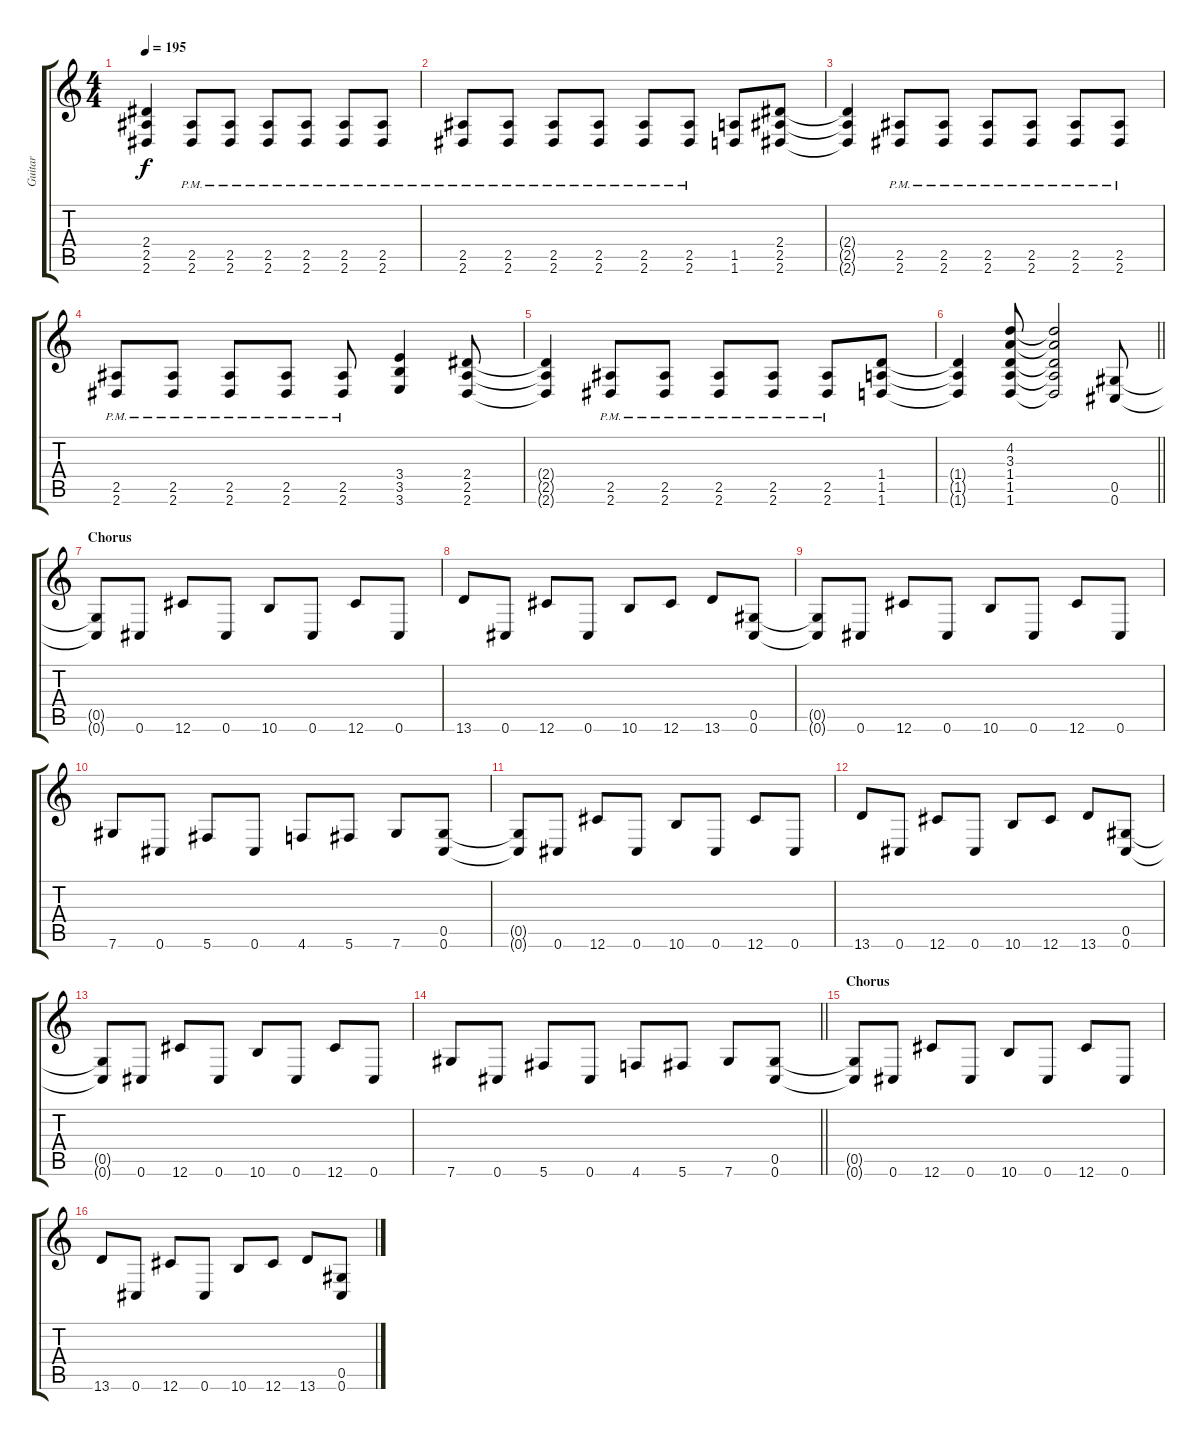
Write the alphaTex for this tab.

\track ("Guitar" "Guitar") {instrument distortionguitar}
\staff {score tabs}
\tuning (Eb4 Bb3 Gb3 Db3 Ab2 Db2) {hide}
\ts (4 4)
\tempo 195
\clef g2
\ks c
(2.4{t} 2.5{t} 2.6{t}).4{dy f} (2.5{pm} 2.6{pm}).8 (2.5{pm} 2.6{pm}).8 (2.5{pm} 2.6{pm}).8 (2.5{pm} 2.6{pm}).8 (2.5{pm} 2.6{pm}).8 (2.5{pm} 2.6{pm}).8 |
(2.5{pm} 2.6{pm}).8 (2.5{pm} 2.6{pm}).8 (2.5{pm} 2.6{pm}).8 (2.5{pm} 2.6{pm}).8 (2.5{pm} 2.6{pm}).8 (2.5{pm} 2.6{pm}).8 (1.5 1.6).8 (2.4 2.5 2.6).8 |
(2.4{t} 2.5{t} 2.6{t}).4 (2.5{pm} 2.6{pm}).8 (2.5{pm} 2.6{pm}).8 (2.5{pm} 2.6{pm}).8 (2.5{pm} 2.6{pm}).8 (2.5{pm} 2.6{pm}).8 (2.5{pm} 2.6{pm}).8 |
(2.5{pm} 2.6{pm}).8 (2.5{pm} 2.6{pm}).8 (2.5{pm} 2.6{pm}).8 (2.5{pm} 2.6{pm}).8 (2.5{pm} 2.6{pm}).8 (3.4 3.5 3.6).4 (2.4 2.5 2.6).8 |
(2.4{t} 2.5{t} 2.6{t}).4 (2.5{pm} 2.6{pm}).8 (2.5{pm} 2.6{pm}).8 (2.5{pm} 2.6{pm}).8 (2.5{pm} 2.6{pm}).8 (2.5{pm} 2.6{pm}).8 (1.4 1.5 1.6).8 |
\barLineRight lightlight
(1.4{t} 1.5{t} 1.6{t}).4 (4.2 3.3 1.4 1.5 1.6).8 (4.2{t} 3.3{t} 1.4{t} 1.5{t} 1.6{t}).2 (0.5 0.6).8 |
\section ("" "Chorus")
(0.5{t} 0.6{t}).8 0.6.8 12.6.8 0.6.8 10.6.8 0.6.8 12.6.8 0.6.8 |
13.6.8 0.6.8 12.6.8 0.6.8 10.6.8 12.6.8 13.6.8 (0.5 0.6).8 |
(0.5{t} 0.6{t}).8 0.6.8 12.6.8 0.6.8 10.6.8 0.6.8 12.6.8 0.6.8 |
7.6.8 0.6.8 5.6.8 0.6.8 4.6.8 5.6.8 7.6.8 (0.5 0.6).8 |
(0.5{t} 0.6{t}).8 0.6.8 12.6.8 0.6.8 10.6.8 0.6.8 12.6.8 0.6.8 |
13.6.8 0.6.8 12.6.8 0.6.8 10.6.8 12.6.8 13.6.8 (0.5 0.6).8 |
(0.5{t} 0.6{t}).8 0.6.8 12.6.8 0.6.8 10.6.8 0.6.8 12.6.8 0.6.8 |
\barLineRight lightlight
7.6.8 0.6.8 5.6.8 0.6.8 4.6.8 5.6.8 7.6.8 (0.5 0.6).8 |
\section ("" "Chorus")
(0.5{t} 0.6{t}).8 0.6.8 12.6.8 0.6.8 10.6.8 0.6.8 12.6.8 0.6.8 |
13.6.8 0.6.8 12.6.8 0.6.8 10.6.8 12.6.8 13.6.8 (0.5 0.6).8
